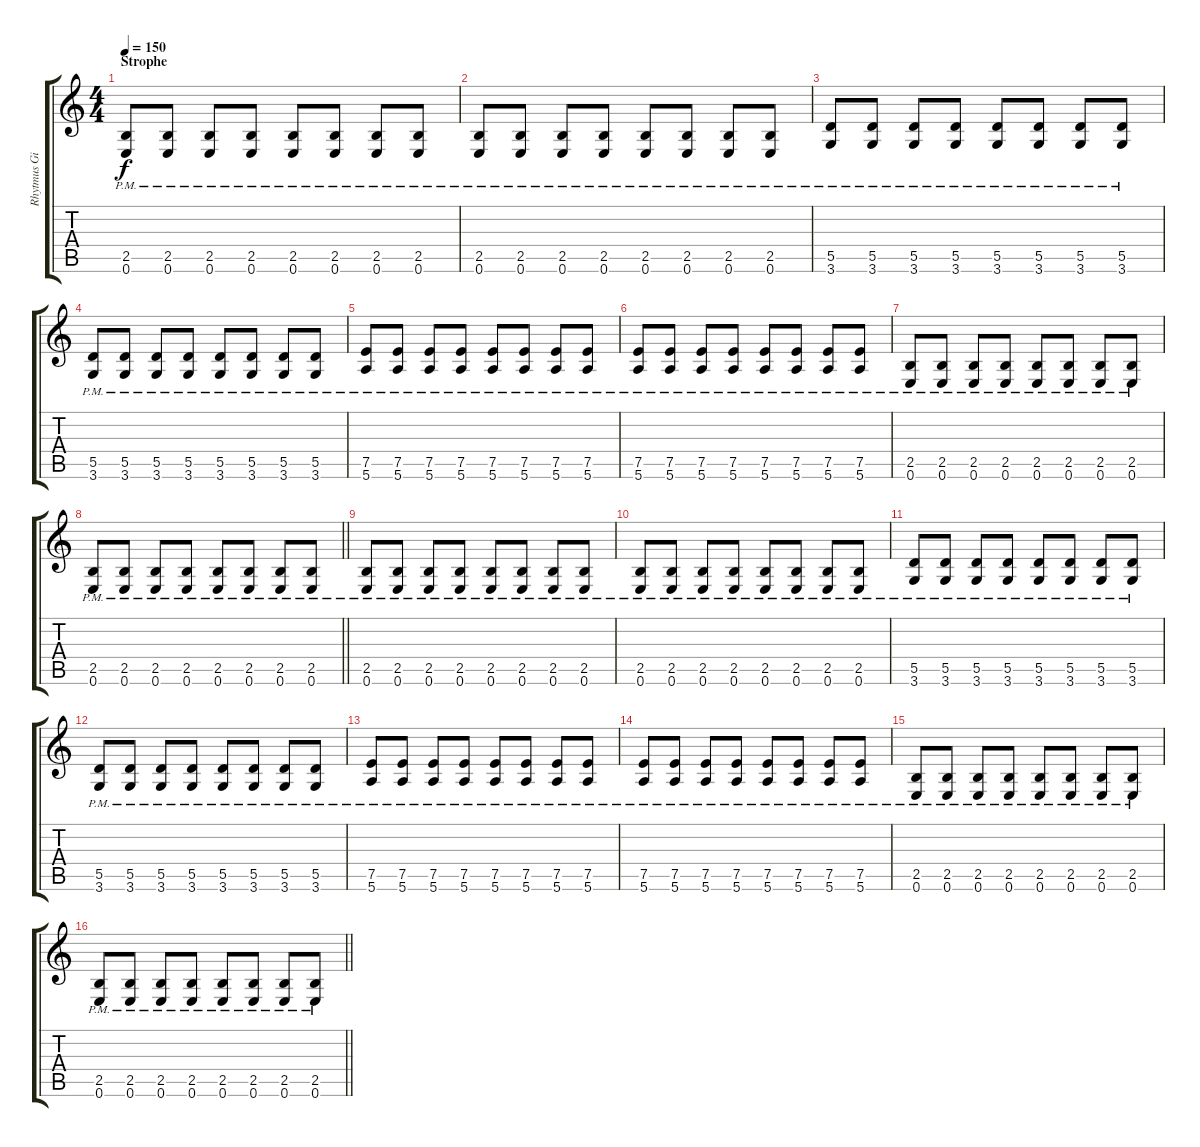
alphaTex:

\track ("Rhytmus Gitarre" "Rhytmus Gi") {instrument overdrivenguitar}
\staff {score tabs}
\tuning (E4 B3 G3 D3 A2 E2) {hide}
\ts (4 4)
\section ("" "Strophe")
\tempo 150
\clef g2
\ks c
(2.5{pm} 0.6{pm}).8{dy f} (2.5{pm} 0.6{pm}).8 (2.5{pm} 0.6{pm}).8 (2.5{pm} 0.6{pm}).8 (2.5{pm} 0.6{pm}).8 (2.5{pm} 0.6{pm}).8 (2.5{pm} 0.6{pm}).8 (2.5{pm} 0.6{pm}).8 |
(2.5{pm} 0.6{pm}).8 (2.5{pm} 0.6{pm}).8 (2.5{pm} 0.6{pm}).8 (2.5{pm} 0.6{pm}).8 (2.5{pm} 0.6{pm}).8 (2.5{pm} 0.6{pm}).8 (2.5{pm} 0.6{pm}).8 (2.5{pm} 0.6{pm}).8 |
(5.5{pm} 3.6{pm}).8 (5.5{pm} 3.6{pm}).8 (5.5{pm} 3.6{pm}).8 (5.5{pm} 3.6{pm}).8 (5.5{pm} 3.6{pm}).8 (5.5{pm} 3.6{pm}).8 (5.5{pm} 3.6{pm}).8 (5.5{pm} 3.6{pm}).8 |
(5.5{pm} 3.6{pm}).8 (5.5{pm} 3.6{pm}).8 (5.5{pm} 3.6{pm}).8 (5.5{pm} 3.6{pm}).8 (5.5{pm} 3.6{pm}).8 (5.5{pm} 3.6{pm}).8 (5.5{pm} 3.6{pm}).8 (5.5{pm} 3.6{pm}).8 |
(7.5{pm} 5.6{pm}).8 (7.5{pm} 5.6{pm}).8 (7.5{pm} 5.6{pm}).8 (7.5{pm} 5.6{pm}).8 (7.5{pm} 5.6{pm}).8 (7.5{pm} 5.6{pm}).8 (7.5{pm} 5.6{pm}).8 (7.5{pm} 5.6{pm}).8 |
(7.5{pm} 5.6{pm}).8 (7.5{pm} 5.6{pm}).8 (7.5{pm} 5.6{pm}).8 (7.5{pm} 5.6{pm}).8 (7.5{pm} 5.6{pm}).8 (7.5{pm} 5.6{pm}).8 (7.5{pm} 5.6{pm}).8 (7.5{pm} 5.6{pm}).8 |
(2.5{pm} 0.6{pm}).8 (2.5{pm} 0.6{pm}).8 (2.5{pm} 0.6{pm}).8 (2.5{pm} 0.6{pm}).8 (2.5{pm} 0.6{pm}).8 (2.5{pm} 0.6{pm}).8 (2.5{pm} 0.6{pm}).8 (2.5{pm} 0.6{pm}).8 |
\barLineRight lightlight
(2.5{pm} 0.6{pm}).8 (2.5{pm} 0.6{pm}).8 (2.5{pm} 0.6{pm}).8 (2.5{pm} 0.6{pm}).8 (2.5{pm} 0.6{pm}).8 (2.5{pm} 0.6{pm}).8 (2.5{pm} 0.6{pm}).8 (2.5{pm} 0.6{pm}).8 |
(2.5{pm} 0.6{pm}).8 (2.5{pm} 0.6{pm}).8 (2.5{pm} 0.6{pm}).8 (2.5{pm} 0.6{pm}).8 (2.5{pm} 0.6{pm}).8 (2.5{pm} 0.6{pm}).8 (2.5{pm} 0.6{pm}).8 (2.5{pm} 0.6{pm}).8 |
(2.5{pm} 0.6{pm}).8 (2.5{pm} 0.6{pm}).8 (2.5{pm} 0.6{pm}).8 (2.5{pm} 0.6{pm}).8 (2.5{pm} 0.6{pm}).8 (2.5{pm} 0.6{pm}).8 (2.5{pm} 0.6{pm}).8 (2.5{pm} 0.6{pm}).8 |
(5.5{pm} 3.6{pm}).8 (5.5{pm} 3.6{pm}).8 (5.5{pm} 3.6{pm}).8 (5.5{pm} 3.6{pm}).8 (5.5{pm} 3.6{pm}).8 (5.5{pm} 3.6{pm}).8 (5.5{pm} 3.6{pm}).8 (5.5{pm} 3.6{pm}).8 |
(5.5{pm} 3.6{pm}).8 (5.5{pm} 3.6{pm}).8 (5.5{pm} 3.6{pm}).8 (5.5{pm} 3.6{pm}).8 (5.5{pm} 3.6{pm}).8 (5.5{pm} 3.6{pm}).8 (5.5{pm} 3.6{pm}).8 (5.5{pm} 3.6{pm}).8 |
(7.5{pm} 5.6{pm}).8 (7.5{pm} 5.6{pm}).8 (7.5{pm} 5.6{pm}).8 (7.5{pm} 5.6{pm}).8 (7.5{pm} 5.6{pm}).8 (7.5{pm} 5.6{pm}).8 (7.5{pm} 5.6{pm}).8 (7.5{pm} 5.6{pm}).8 |
(7.5{pm} 5.6{pm}).8 (7.5{pm} 5.6{pm}).8 (7.5{pm} 5.6{pm}).8 (7.5{pm} 5.6{pm}).8 (7.5{pm} 5.6{pm}).8 (7.5{pm} 5.6{pm}).8 (7.5{pm} 5.6{pm}).8 (7.5{pm} 5.6{pm}).8 |
(2.5{pm} 0.6{pm}).8 (2.5{pm} 0.6{pm}).8 (2.5{pm} 0.6{pm}).8 (2.5{pm} 0.6{pm}).8 (2.5{pm} 0.6{pm}).8 (2.5{pm} 0.6{pm}).8 (2.5{pm} 0.6{pm}).8 (2.5{pm} 0.6{pm}).8 |
\barLineRight lightlight
(2.5{pm} 0.6{pm}).8 (2.5{pm} 0.6{pm}).8 (2.5{pm} 0.6{pm}).8 (2.5{pm} 0.6{pm}).8 (2.5{pm} 0.6{pm}).8 (2.5{pm} 0.6{pm}).8 (2.5{pm} 0.6{pm}).8 (2.5{pm} 0.6{pm}).8
